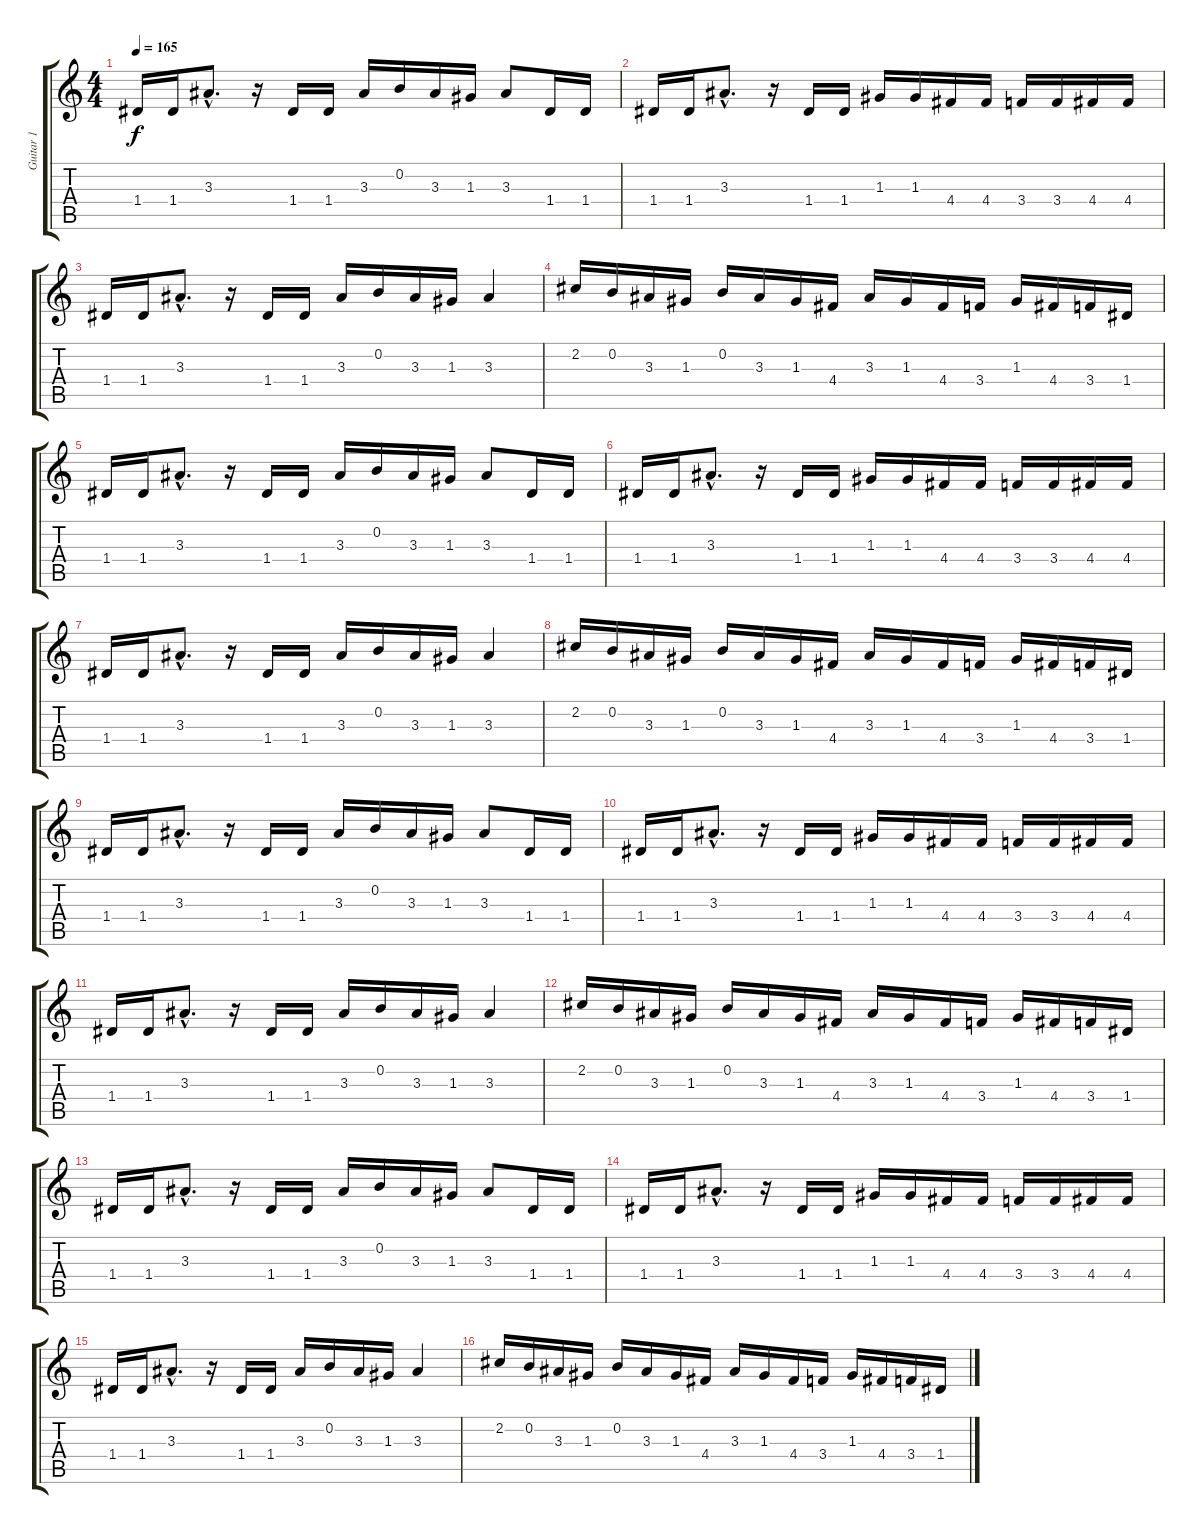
\track ("Guitar 1" "Guitar 1") {instrument distortionguitar}
\staff {score tabs}
\tuning (E4 B3 G3 D3 A2 E2) {hide}
\ts (4 4)
\tempo 165
\clef g2
\ks c
1.4.16{dy f instrument distortionguitar} 1.4.16{volume 10} 3.3{hac}.8{d} r.16 1.4.16 1.4.16 3.3.16 0.2.16 3.3.16 1.3.16 3.3.8 1.4.16 1.4.16 |
1.4.16 1.4.16 3.3{hac}.8{d} r.16 1.4.16 1.4.16 1.3.16 1.3.16 4.4.16 4.4.16 3.4.16 3.4.16 4.4.16 4.4.16 |
1.4.16 1.4.16 3.3{hac}.8{d} r.16 1.4.16 1.4.16 3.3.16 0.2.16 3.3.16 1.3.16 3.3.4 |
2.2.16 0.2.16 3.3.16 1.3.16 0.2.16 3.3.16 1.3.16 4.4.16 3.3.16 1.3.16 4.4.16 3.4.16 1.3.16 4.4.16 3.4.16 1.4.16 |
1.4.16{volume 16 balance 8} 1.4.16 3.3{hac}.8{d} r.16 1.4.16 1.4.16 3.3.16 0.2.16 3.3.16 1.3.16 3.3.8 1.4.16 1.4.16 |
1.4.16 1.4.16 3.3{hac}.8{d} r.16 1.4.16 1.4.16 1.3.16 1.3.16 4.4.16 4.4.16 3.4.16 3.4.16 4.4.16 4.4.16 |
1.4.16 1.4.16 3.3{hac}.8{d} r.16 1.4.16 1.4.16 3.3.16 0.2.16 3.3.16 1.3.16 3.3.4 |
2.2.16 0.2.16 3.3.16 1.3.16 0.2.16 3.3.16 1.3.16 4.4.16 3.3.16 1.3.16 4.4.16 3.4.16 1.3.16 4.4.16 3.4.16 1.4.16 |
1.4.16 1.4.16 3.3{hac}.8{d} r.16 1.4.16 1.4.16 3.3.16 0.2.16 3.3.16 1.3.16 3.3.8 1.4.16 1.4.16 |
1.4.16 1.4.16 3.3{hac}.8{d} r.16 1.4.16 1.4.16 1.3.16 1.3.16 4.4.16 4.4.16 3.4.16 3.4.16 4.4.16 4.4.16 |
1.4.16 1.4.16 3.3{hac}.8{d} r.16 1.4.16 1.4.16 3.3.16 0.2.16 3.3.16 1.3.16 3.3.4 |
2.2.16 0.2.16 3.3.16 1.3.16 0.2.16 3.3.16 1.3.16 4.4.16 3.3.16 1.3.16 4.4.16 3.4.16 1.3.16 4.4.16 3.4.16 1.4.16 |
1.4.16 1.4.16 3.3{hac}.8{d} r.16 1.4.16 1.4.16 3.3.16 0.2.16 3.3.16 1.3.16 3.3.8 1.4.16 1.4.16 |
1.4.16 1.4.16 3.3{hac}.8{d} r.16 1.4.16 1.4.16 1.3.16 1.3.16 4.4.16 4.4.16 3.4.16 3.4.16 4.4.16 4.4.16 |
1.4.16 1.4.16 3.3{hac}.8{d} r.16 1.4.16 1.4.16 3.3.16 0.2.16 3.3.16 1.3.16 3.3.4 |
2.2.16 0.2.16 3.3.16 1.3.16 0.2.16 3.3.16 1.3.16 4.4.16 3.3.16 1.3.16 4.4.16 3.4.16 1.3.16 4.4.16 3.4.16 1.4.16
